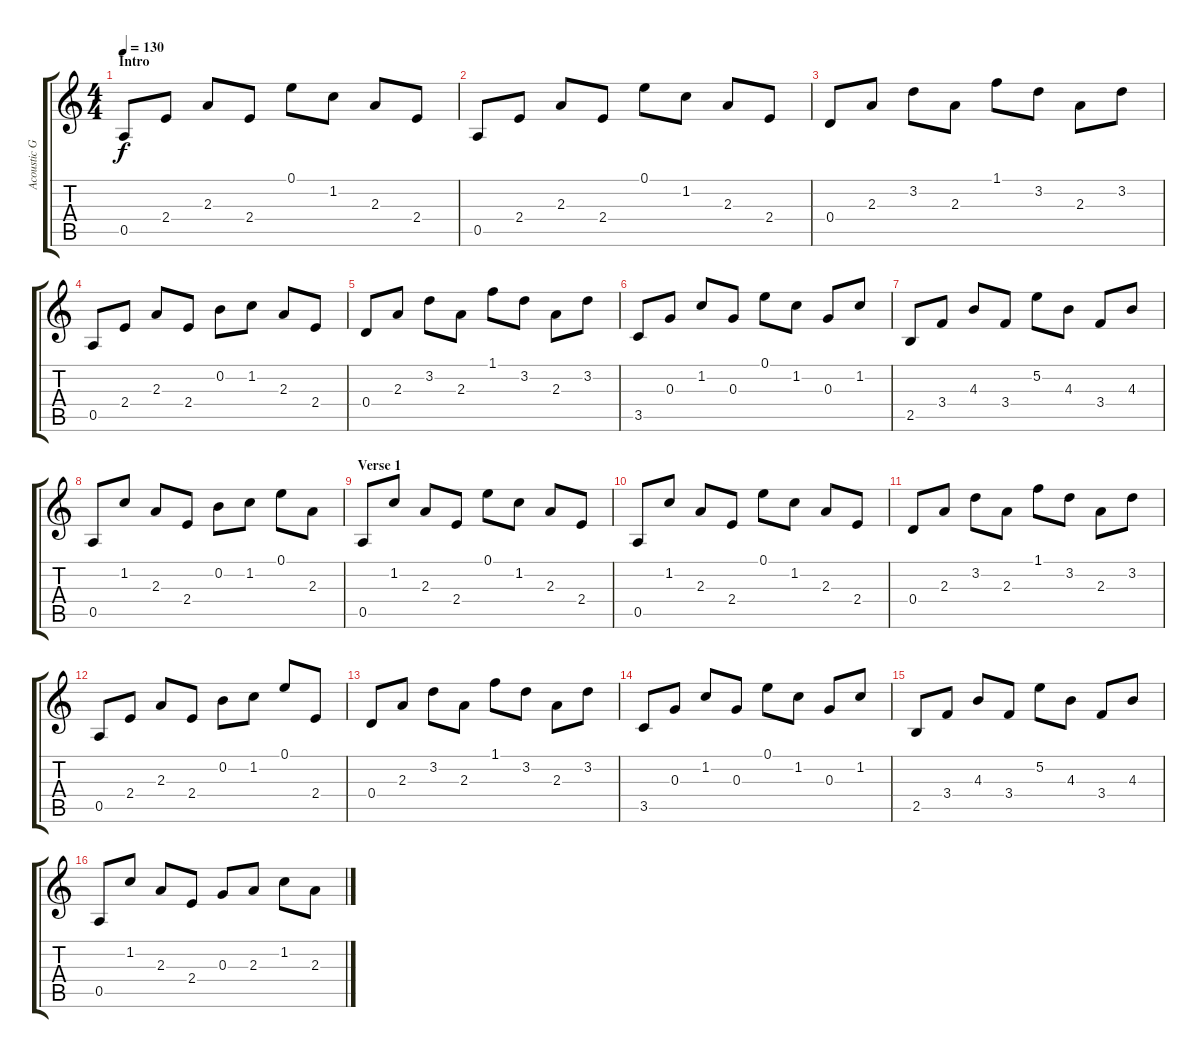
\track ("Acoustic Guitar" "Acoustic G") {instrument acousticguitarsteel}
\staff {score tabs}
\tuning (E4 B3 G3 D3 A2 E2) {hide}
\ts (4 4)
\section ("" "Intro")
\tempo 130
\clef g2
\ks c
0.5.8{dy f instrument acousticguitarsteel} 2.4.8 2.3.8 2.4.8 0.1.8 1.2.8 2.3.8 2.4.8 |
0.5.8 2.4.8 2.3.8 2.4.8 0.1.8 1.2.8 2.3.8 2.4.8 |
0.4.8 2.3.8 3.2.8 2.3.8 1.1.8 3.2.8 2.3.8 3.2.8 |
0.5.8 2.4.8 2.3.8 2.4.8 0.2.8 1.2.8 2.3.8 2.4.8 |
0.4.8 2.3.8 3.2.8 2.3.8 1.1.8 3.2.8 2.3.8 3.2.8 |
3.5.8 0.3.8 1.2.8 0.3.8 0.1.8 1.2.8 0.3.8 1.2.8 |
2.5.8 3.4.8 4.3.8 3.4.8 5.2.8 4.3.8 3.4.8 4.3.8 |
0.5.8 1.2.8 2.3.8 2.4.8 0.2.8 1.2.8 0.1.8 2.3.8 |
\section ("" "Verse 1")
0.5.8 1.2.8 2.3.8 2.4.8 0.1.8 1.2.8 2.3.8 2.4.8 |
0.5.8 1.2.8 2.3.8 2.4.8 0.1.8 1.2.8 2.3.8 2.4.8 |
0.4.8 2.3.8 3.2.8 2.3.8 1.1.8 3.2.8 2.3.8 3.2.8 |
0.5.8 2.4.8 2.3.8 2.4.8 0.2.8 1.2.8 0.1.8 2.4.8 |
0.4.8 2.3.8 3.2.8 2.3.8 1.1.8 3.2.8 2.3.8 3.2.8 |
3.5.8 0.3.8 1.2.8 0.3.8 0.1.8 1.2.8 0.3.8 1.2.8 |
2.5.8 3.4.8 4.3.8 3.4.8 5.2.8 4.3.8 3.4.8 4.3.8 |
0.5.8 1.2.8 2.3.8 2.4.8 0.3.8 2.3.8 1.2.8 2.3.8
